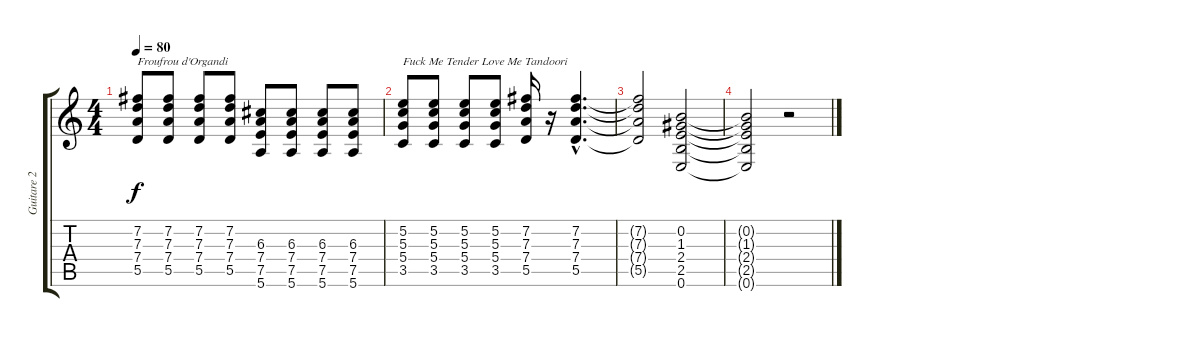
\track ("Guitare 2" "Guitare 2") {instrument acousticguitarsteel}
\staff {score tabs}
\tuning (E4 B3 G3 D3 A2 E2) {hide}
\ts (4 4)
\tempo 80
\clef g2
\ks c
(7.2 7.3 7.4 5.5).8{txt "Froufrou d'Organdi" dy f} (7.2 7.3 7.4 5.5).8 (7.2 7.3 7.4 5.5).8 (7.2 7.3 7.4 5.5).8 (6.3 7.4 7.5 5.6).8 (6.3 7.4 7.5 5.6).8 (6.3 7.4 7.5 5.6).8 (6.3 7.4 7.5 5.6).8 |
(5.2 5.3 5.4 3.5).8{txt "Fuck Me Tender Love Me Tandoori"} (5.2 5.3 5.4 3.5).8 (5.2 5.3 5.4 3.5).8 (5.2 5.3 5.4 3.5).8 (7.2 7.3 7.4 5.5).16 r.16 (7.2{hac} 7.3{hac} 7.4{hac} 5.5{hac}).4{d} |
(7.2{t} 7.3{t} 7.4{t} 5.5{t}).2 (0.2 1.3 2.4 2.5 0.6).2 |
(0.2{t} 1.3{t} 2.4{t} 2.5{t} 0.6{t}).2 r.2
